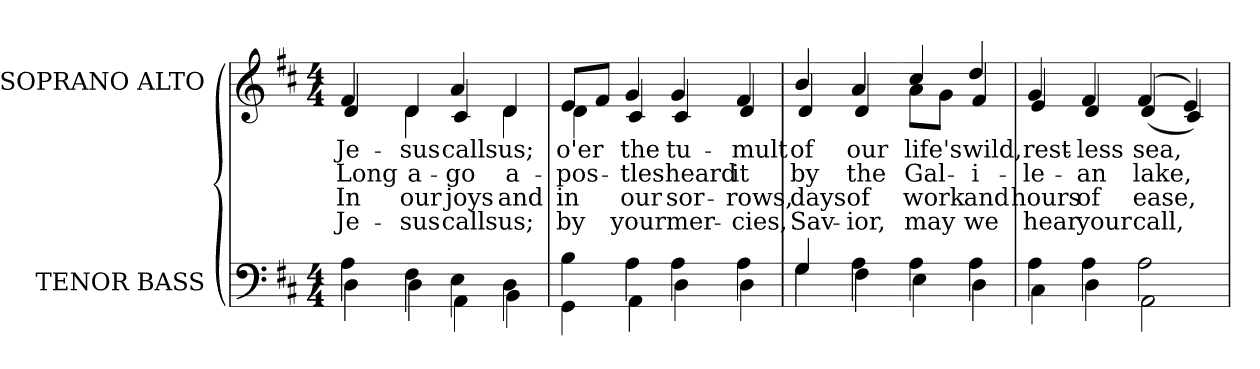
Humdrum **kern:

**kern	**kern	**text	**text	**text	**text
*part2	*part1	*part1	*part1	*part1	*part1
*staff2	*staff1	*staff1	*staff1	*staff1	*staff1
*I"TENOR BASS	*I"SOPRANO ALTO	*	*	*	*
*I'T. B.	*I'S. A.	*	*	*	*
!!LO:PB:g=z
*clefF4	*clefG2	*	*	*	*
*k[f#c#]	*k[f#c#]	*	*	*	*
*D:	*D:	*	*	*	*
*M4/4	*M4/4	*	*	*	*
=	=	=	=	=	=
*^	*	*	*	*	*
!	!	!LO:TX:b:cj:t=1	!	!	!	!
!	!	!LO:TX:b:cj:t=2	!	!	!	!
!	!	!LO:TX:b:cj:t=3	!	!	!	!
!	!	!LO:TX:b:cj:t=4	!	!	!	!
!	!	!	!LO:LY:b:color=#000000	!LO:LY:b:color=#000000	!LO:LY:b:color=#000000	!LO:LY:b:color=#000000
*	*	*^	*	*	*	*
4Ai\	4Di\	4f#i/	4di/	Je-	Long	In	Je-
!	!	!	!	!LO:LY:b:color=#000000	!LO:LY:b:color=#000000	!LO:LY:b:color=#000000	!LO:LY:b:color=#000000
4F#i\	4Di\	4di/	4di\	-sus	a-	our	-sus
!	!	!	!	!LO:LY:b:color=#000000	!LO:LY:b:color=#000000	!LO:LY:b:color=#000000	!LO:LY:b:color=#000000
4Ei\	4AAi\	4ai/	4c#i/	calls	-go	joys	calls
!	!	!	!	!LO:LY:b:color=#000000	!LO:LY:b:color=#000000	!LO:LY:b:color=#000000	!LO:LY:b:color=#000000
4Di\	4BBi\	4di/	4di\	us;	a-	and	us;
=1	=1	=1	=1	=1	=1	=1	=1
!	!	!	!	!LO:LY:b:color=#000000	!LO:LY:b:color=#000000	!LO:LY:b:color=#000000	!LO:LY:b:color=#000000
4Bi\	4GGi\	8ei/L	4di\	o'er	-pos-	in	by
.	.	8f#i/J	.	.	.	.	.
!	!	!	!	!LO:LY:b:color=#000000	!LO:LY:b:color=#000000	!LO:LY:b:color=#000000	!LO:LY:b:color=#000000
4Ai\	4AAi\	4gi/	4c#i/	the	-tles	our	your
!	!	!	!	!LO:LY:b:color=#000000	!LO:LY:b:color=#000000	!LO:LY:b:color=#000000	!LO:LY:b:color=#000000
4Ai\	4Di\	4gi/	4c#i/	tu-	heard	sor-	mer-
!	!	!	!	!LO:LY:b:color=#000000	!LO:LY:b:color=#000000	!LO:LY:b:color=#000000	!LO:LY:b:color=#000000
4Ai\	4Di\	4f#i/	4di/	-mult	it	-rows,	-cies,
=2	=2	=2	=2	=2	=2	=2	=2
!	!	!	!	!LO:LY:b:color=#000000	!LO:LY:b:color=#000000	!LO:LY:b:color=#000000	!LO:LY:b:color=#000000
4Gi/	4Gi\	4bi/	4di/	of	by	days	Sav-
!	!	!	!	!LO:LY:b:color=#000000	!LO:LY:b:color=#000000	!LO:LY:b:color=#000000	!LO:LY:b:color=#000000
4Ai\	4F#i\	4ai/	4di/	our	the	of	-ior,
!!LO:LB:g=z	!!
=3-	=3-	=3-	=3-	=3-	=3-	=3-	=3-
!	!	!	!	!LO:LY:b:color=#000000	!LO:LY:b:color=#000000	!LO:LY:b:color=#000000	!LO:LY:b:color=#000000
4Ai\	4Ei\	4cc#i/	8ai\L	life's	Gal-	work	may
.	.	.	8gi\J	.	.	.	.
!	!	!	!	!LO:LY:b:color=#000000	!LO:LY:b:color=#000000	!LO:LY:b:color=#000000	!LO:LY:b:color=#000000
4Ai\	4Di\	4ddi/	4f#i/	wild,	-i-	and	we
=4	=4	=4	=4	=4	=4	=4	=4
!	!	!	!	!LO:LY:b:color=#000000	!LO:LY:b:color=#000000	!LO:LY:b:color=#000000	!LO:LY:b:color=#000000
4Ai\	4C#i\	4gi/	4ei/	rest-	-le-	hours	hear
!	!	!	!	!LO:LY:b:color=#000000	!LO:LY:b:color=#000000	!LO:LY:b:color=#000000	!LO:LY:b:color=#000000
4Ai\	4Di\	4f#i/	4di/	-less	-an	of	your
!	!	!	!	!LO:LY:b:color=#000000	!LO:LY:b:color=#000000	!LO:LY:b:color=#000000	!LO:LY:b:color=#000000
2Ai\	2AAi\	(4f#i/	(4di/	sea,	lake,	ease,	call,
.	.	4ei/)	4c#i/)	.	.	.	.
*v	*v	*	*	*	*	*	*
*	*v	*v	*	*	*	*
=	=	=	=	=	=
*-	*-	*-	*-	*-	*-
